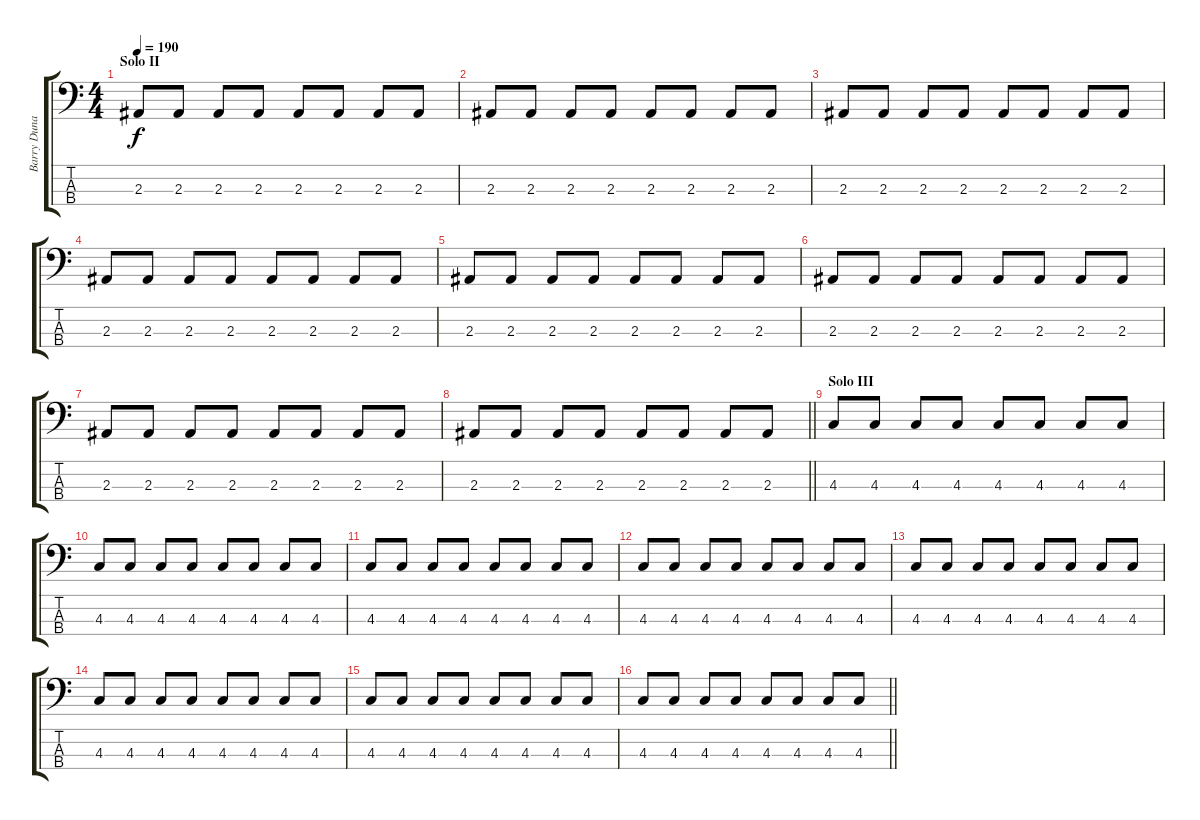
\track ("Barry Dunaway" "Barry Duna") {instrument electricbassfinger}
\staff {score tabs}
\tuning (Gb2 Db2 Ab1 Eb1) {hide}
\ts (4 4)
\section ("" "Solo II")
\tempo 190
\clef f4
\ks c
2.3.8{dy f} 2.3.8 2.3.8 2.3.8 2.3.8 2.3.8 2.3.8 2.3.8 |
2.3.8 2.3.8 2.3.8 2.3.8 2.3.8 2.3.8 2.3.8 2.3.8 |
2.3.8 2.3.8 2.3.8 2.3.8 2.3.8 2.3.8 2.3.8 2.3.8 |
2.3.8 2.3.8 2.3.8 2.3.8 2.3.8 2.3.8 2.3.8 2.3.8 |
2.3.8 2.3.8 2.3.8 2.3.8 2.3.8 2.3.8 2.3.8 2.3.8 |
2.3.8 2.3.8 2.3.8 2.3.8 2.3.8 2.3.8 2.3.8 2.3.8 |
2.3.8 2.3.8 2.3.8 2.3.8 2.3.8 2.3.8 2.3.8 2.3.8 |
\barLineRight lightlight
2.3.8 2.3.8 2.3.8 2.3.8 2.3.8 2.3.8 2.3.8 2.3.8 |
\section ("" "Solo III")
4.3.8 4.3.8 4.3.8 4.3.8 4.3.8 4.3.8 4.3.8 4.3.8 |
4.3.8 4.3.8 4.3.8 4.3.8 4.3.8 4.3.8 4.3.8 4.3.8 |
4.3.8 4.3.8 4.3.8 4.3.8 4.3.8 4.3.8 4.3.8 4.3.8 |
4.3.8 4.3.8 4.3.8 4.3.8 4.3.8 4.3.8 4.3.8 4.3.8 |
4.3.8 4.3.8 4.3.8 4.3.8 4.3.8 4.3.8 4.3.8 4.3.8 |
4.3.8 4.3.8 4.3.8 4.3.8 4.3.8 4.3.8 4.3.8 4.3.8 |
4.3.8 4.3.8 4.3.8 4.3.8 4.3.8 4.3.8 4.3.8 4.3.8 |
\barLineRight lightlight
4.3.8 4.3.8 4.3.8 4.3.8 4.3.8 4.3.8 4.3.8 4.3.8
